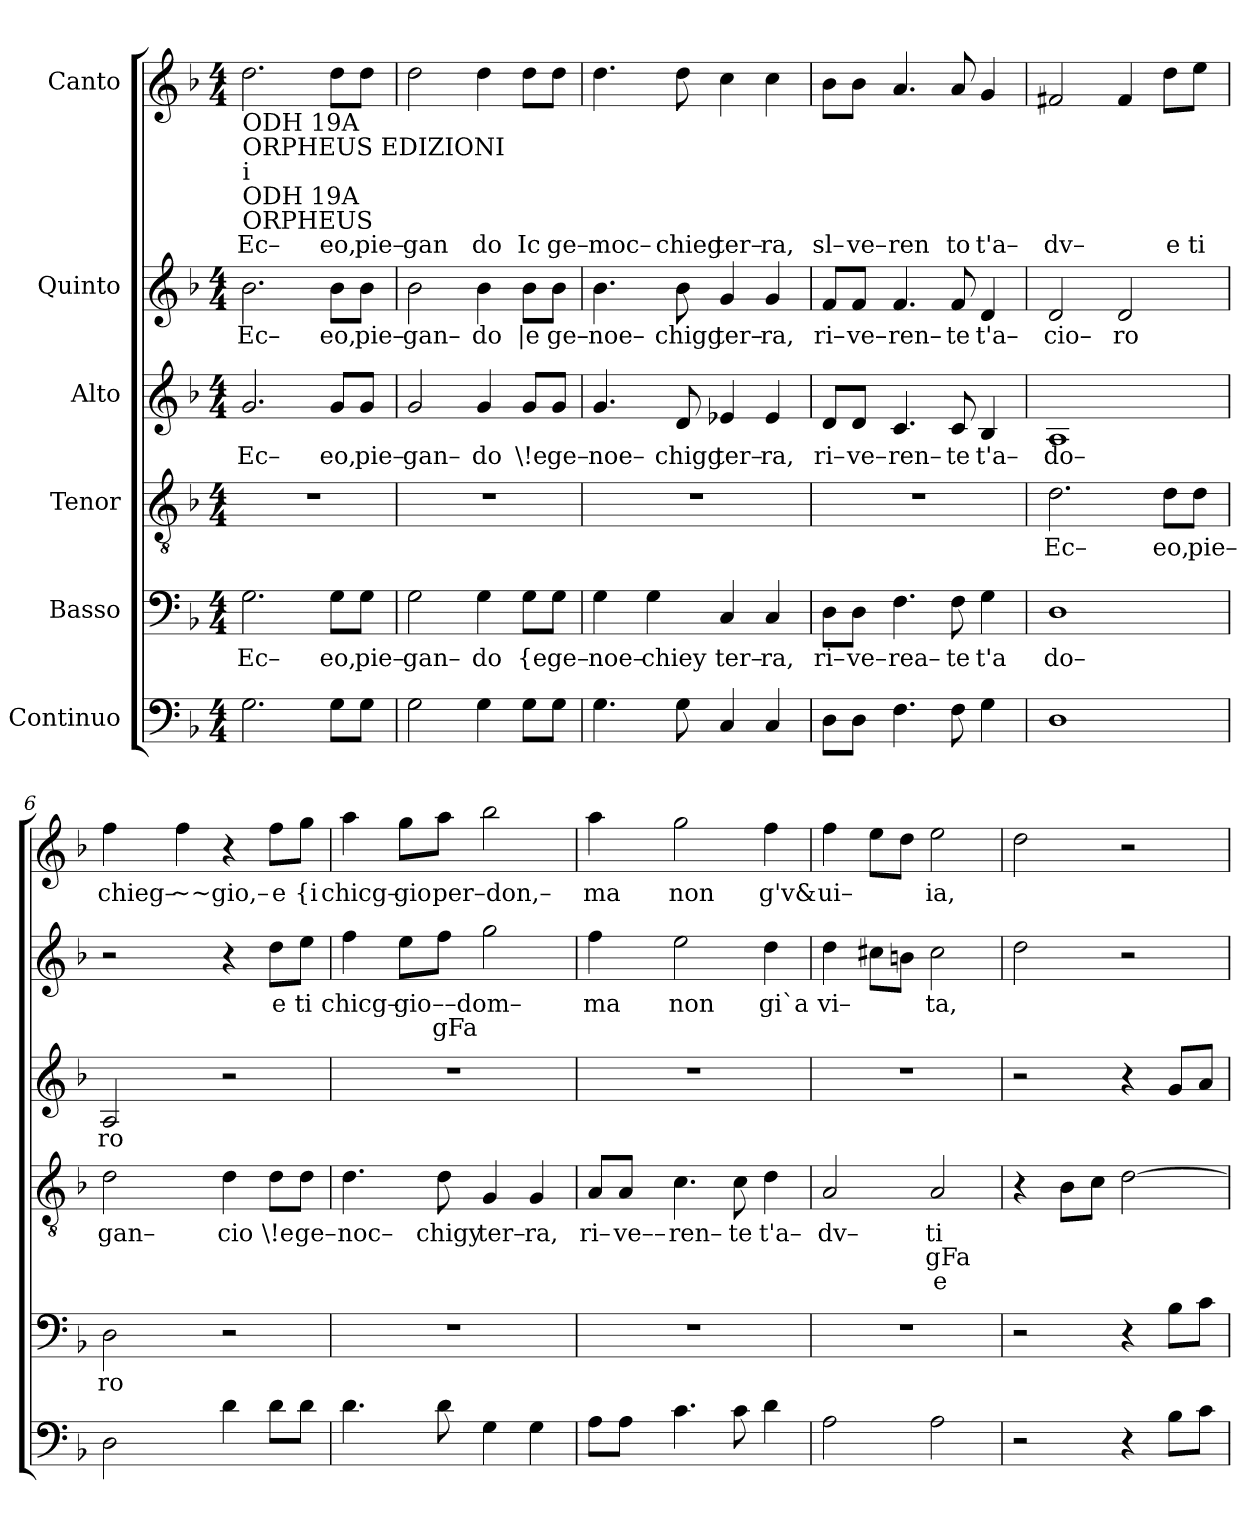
**kern	**kern	**text	**kern	**text	**text	**text	**kern	**text	**kern	**text	**text	**kern	**text
*part6	*part5	*part5	*part4	*part4	*part4	*part4	*part3	*part3	*part2	*part2	*part2	*part1	*part1
*staff6	*staff5	*staff5	*staff4	*staff4	*staff4	*staff4	*staff3	*staff3	*staff2	*staff2	*staff2	*staff1	*staff1
*I"Continuo	*I"Basso	*	*I"Tenor	*	*	*	*I"Alto	*	*I"Quinto	*	*	*I"Canto	*
*clefF4	*clefF4	*	*clefGv2	*	*	*	*clefG2	*	*clefG2	*	*	*clefG2	*
*k[b-]	*k[b-]	*	*k[b-]	*	*	*	*k[b-]	*	*k[b-]	*	*	*k[b-]	*
*d:	*d:	*	*d:	*	*	*	*d:	*	*d:	*	*	*d:	*
*M4/4	*M4/4	*	*M4/4	*	*	*	*M4/4	*	*M4/4	*	*	*M4/4	*
*MM120	*MM120	*	*MM120	*	*	*	*MM120	*	*MM120	*	*	*MM120	*
=1	=1	=1	=1	=1	=1	=1	=1	=1	=1	=1	=1	=1	=1
!	!	!	!	!	!	!	!	!	!	!	!	!LO:TX:b:t=ODH 19A	!
!	!	!	!	!	!	!	!	!	!	!	!	!LO:TX:b:t=ORPHEUS EDIZIONI	!
!	!	!	!	!	!	!	!	!	!	!	!	!LO:TX:b:t=i	!
!	!	!	!	!	!	!	!	!	!	!	!	!LO:TX:b:t=ODH 19A	!
!	!	!	!	!	!	!	!	!	!	!	!	!LO:TX:b:t=ORPHEUS	!
!	!	!LO:LY:b	!	!	!	!	!	!LO:LY:b	!	!LO:LY:b	!	!	!LO:LY:b
2.G\	2.G\	Ec–	1r	.	.	.	2.g/	Ec–	2.b-\	Ec–	.	2.dd\	Ec–
!	!	!LO:LY:b	!	!	!	!	!	!LO:LY:b	!	!LO:LY:b	!	!	!LO:LY:b
8G\L	8G\L	eo,	.	.	.	.	8g/L	eo,	8b-\L	eo,	.	8dd\L	eo,
!	!	!LO:LY:b	!	!	!	!	!	!LO:LY:b	!	!LO:LY:b	!	!	!LO:LY:b
8G\J	8G\J	pie–	.	.	.	.	8g/J	pie–	8b-\J	pie–	.	8dd\J	pie–
=2	=2	=2	=2	=2	=2	=2	=2	=2	=2	=2	=2	=2	=2
!	!	!LO:LY:b	!	!	!	!	!	!LO:LY:b	!	!LO:LY:b	!	!	!LO:LY:b
2G\	2G\	gan–	1r	.	.	.	2g/	gan–	2b-\	gan–	.	2dd\	gan
!	!	!LO:LY:b	!	!	!	!	!	!LO:LY:b	!	!LO:LY:b	!	!	!LO:LY:b
4G\	4G\	do	.	.	.	.	4g/	do	4b-\	do	.	4dd\	do
!	!	!LO:LY:b	!	!	!	!	!	!LO:LY:b	!	!LO:LY:b	!	!	!LO:LY:b
8G\L	8G\L	{e	.	.	.	.	8g/L	\!e	8b-\L	|e	.	8dd\L	Ic
!	!	!LO:LY:b	!	!	!	!	!	!LO:LY:b	!	!LO:LY:b	!	!	!LO:LY:b
8G\J	8G\J	ge–	.	.	.	.	8g/J	ge–	8b-\J	ge–	.	8dd\J	ge–
=3	=3	=3	=3	=3	=3	=3	=3	=3	=3	=3	=3	=3	=3
!	!	!LO:LY:b	!	!	!	!	!	!LO:LY:b	!	!LO:LY:b	!	!	!LO:LY:b
4.G\	4G\	noe–	1r	.	.	.	4.g/	noe–	4.b-\	noe–	.	4.dd\	moc–
!	!	!LO:LY:b	!	!	!	!	!	!	!	!	!	!	!
.	4G\	chiey	.	.	.	.	.	.	.	.	.	.	.
!	!	!	!	!	!	!	!	!LO:LY:b	!	!LO:LY:b	!	!	!LO:LY:b
8G\	.	.	.	.	.	.	8d/	chigg	8b-\	chigg	.	8dd\	chieg
!	!	!LO:LY:b	!	!	!	!	!	!LO:LY:b	!	!LO:LY:b	!	!	!LO:LY:b
4C/	4C/	ter–	.	.	.	.	4e-X/	ter–	4g/	ter–	.	4cc\	ter–
!	!	!LO:LY:b	!	!	!	!	!	!LO:LY:b	!	!LO:LY:b	!	!	!LO:LY:b
4C/	4C/	ra,	.	.	.	.	4e-/	ra,	4g/	ra,	.	4cc\	ra,
=4	=4	=4	=4	=4	=4	=4	=4	=4	=4	=4	=4	=4	=4
!	!	!LO:LY:b	!	!	!	!	!	!LO:LY:b	!	!LO:LY:b	!	!	!LO:LY:b
8D\L	8D\L	ri–	1r	.	.	.	8d/L	ri–	8f/L	ri–	.	8b-\L	sl–
!	!	!LO:LY:b	!	!	!	!	!	!LO:LY:b	!	!LO:LY:b	!	!	!LO:LY:b
8D\J	8D\J	ve–	.	.	.	.	8d/J	ve–	8f/J	ve–	.	8b-\J	ve–
!	!	!LO:LY:b	!	!	!	!	!	!LO:LY:b	!	!LO:LY:b	!	!	!LO:LY:b
4.F\	4.F\	rea–	.	.	.	.	4.c/	ren–	4.f/	ren–	.	4.a/	ren
!	!	!LO:LY:b	!	!	!	!	!	!LO:LY:b	!	!LO:LY:b	!	!	!LO:LY:b
8F\	8F\	te	.	.	.	.	8c/	te	8f/	te	.	8a/	to
!	!	!LO:LY:b	!	!	!	!	!	!LO:LY:b	!	!LO:LY:b	!	!	!LO:LY:b
4G\	4G\	t'a	.	.	.	.	4B-/	t'a–	4d/	t'a–	.	4g/	t'a–
=5	=5	=5	=5	=5	=5	=5	=5	=5	=5	=5	=5	=5	=5
!	!	!LO:LY:b	!	!LO:LY:b	!	!	!	!LO:LY:b	!	!LO:LY:b	!	!	!LO:LY:b
1D	1D	do–	2.d\	Ec–	.	.	1A	do–	2d/	cio–	.	2f#X/	dv–
!	!	!	!	!	!	!	!	!	!	!LO:LY:b	!	!	!
.	.	.	.	.	.	.	.	.	2d/	ro	.	4f#/	.
!	!	!	!	!LO:LY:b	!	!	!	!	!	!	!	!	!LO:LY:b
.	.	.	8d\L	eo,	.	.	.	.	.	.	.	8dd\L	e
!	!	!	!	!LO:LY:b	!	!	!	!	!	!	!	!	!LO:LY:b
.	.	.	8d\J	pie–	.	.	.	.	.	.	.	8ee\J	ti
=6	=6	=6	=6	=6	=6	=6	=6	=6	=6	=6	=6	=6	=6
!	!	!LO:LY:b	!	!LO:LY:b	!	!	!	!LO:LY:b	!	!	!	!	!LO:LY:b
2D\	2D\	ro	2d\	gan–	.	.	2A/	ro	2r	.	.	4ff\	chieg–
!	!	!	!	!	!	!	!	!	!	!	!	!	!LO:LY:b
.	.	.	.	.	.	.	.	.	.	.	.	4ff\	~~gio,–
!	!	!	!	!LO:LY:b	!	!	!	!	!	!	!	!	!
4d\	2r	.	4d\	cio	.	.	2r	.	4r	.	.	4r	.
!	!	!	!	!LO:LY:b	!	!	!	!	!	!LO:LY:b	!	!	!LO:LY:b
8d\L	.	.	8d\L	\!e	.	.	.	.	8dd\L	e	.	8ff\L	e
!	!	!	!	!LO:LY:b	!	!	!	!	!	!LO:LY:b	!	!	!LO:LY:b
8d\J	.	.	8d\J	ge–	.	.	.	.	8ee\J	ti	.	8gg\J	{i
=7	=7	=7	=7	=7	=7	=7	=7	=7	=7	=7	=7	=7	=7
!	!	!	!	!LO:LY:b	!	!	!	!	!	!LO:LY:b	!	!	!LO:LY:b
4.d\	1r	.	4.d\	noc–	.	.	1r	.	4ff\	chicg–	.	4aa\	chicg–
!	!	!	!	!	!	!	!	!	!	!LO:LY:b	!	!	!LO:LY:b
.	.	.	.	.	.	.	.	.	8ee\L	gio	.	8gg\L	gio
!	!	!	!	!LO:LY:b	!	!	!	!	!	!LO:LY:b	!LO:LY:b	!	!LO:LY:b
8d\	.	.	8d\	chigy	.	.	.	.	8ff\J	––dom–	gFa	8aa\J	per–don,–
!	!	!	!	!LO:LY:b	!	!	!	!	!	!	!	!	!
4G\	.	.	4G/	ter–	.	.	.	.	2gg\	.	.	2bb-\	.
!	!	!	!	!LO:LY:b	!	!	!	!	!	!	!	!	!
4G\	.	.	4G/	ra,	.	.	.	.	.	.	.	.	.
=8	=8	=8	=8	=8	=8	=8	=8	=8	=8	=8	=8	=8	=8
!	!	!	!	!LO:LY:b	!	!	!	!	!	!LO:LY:b	!	!	!LO:LY:b
8A\L	1r	.	8A/L	ri–	.	.	1r	.	4ff\	ma	.	4aa\	ma
!	!	!	!	!LO:LY:b	!	!	!	!	!	!	!	!	!
8A\J	.	.	8A/J	ve––	.	.	.	.	.	.	.	.	.
!	!	!	!	!LO:LY:b	!	!	!	!	!	!LO:LY:b	!	!	!LO:LY:b
4.c\	.	.	4.c\	ren–	.	.	.	.	2ee\	non	.	2gg\	non
!	!	!	!	!LO:LY:b	!	!	!	!	!	!	!	!	!
8c\	.	.	8c\	te	.	.	.	.	.	.	.	.	.
!	!	!	!	!LO:LY:b	!	!	!	!	!	!LO:LY:b	!	!	!LO:LY:b
4d\	.	.	4d\	t'a–	.	.	.	.	4dd\	gi`a	.	4ff\	g'v&
=9	=9	=9	=9	=9	=9	=9	=9	=9	=9	=9	=9	=9	=9
!	!	!	!	!LO:LY:b	!	!	!	!	!	!LO:LY:b	!	!	!LO:LY:b
2A\	1r	.	2A/	dv–	.	.	1r	.	4dd\	vi–	.	4ff\	ui–
.	.	.	.	.	.	.	.	.	8cc#X\L	.	.	8ee\L	.
.	.	.	.	.	.	.	.	.	8bn\J	.	.	8dd\J	.
!	!	!	!	!LO:LY:b	!LO:LY:b	!LO:LY:b	!	!	!	!LO:LY:b	!	!	!LO:LY:b
2A\	.	.	2A/	ti	gFa	e	.	.	2cc#\	ta,	.	2ee\	ia,
=10	=10	=10	=10	=10	=10	=10	=10	=10	=10	=10	=10	=10	=10
2r	2r	.	4r	.	.	.	2r	.	2dd\	.	.	2dd\	.
.	.	.	8B-\L	.	.	.	.	.	.	.	.	.	.
.	.	.	8c\J	.	.	.	.	.	.	.	.	.	.
4r	4r	.	[2d\	.	.	.	4r	.	2r	.	.	2r	.
8B-\L	8B-\L	.	.	.	.	.	8g/L	.	.	.	.	.	.
8c\J	8c\J	.	.	.	.	.	8a/J	.	.	.	.	.	.
=	=	=	=	=	=	=	=	=	=	=	=	=	=
*-	*-	*-	*-	*-	*-	*-	*-	*-	*-	*-	*-	*-	*-
